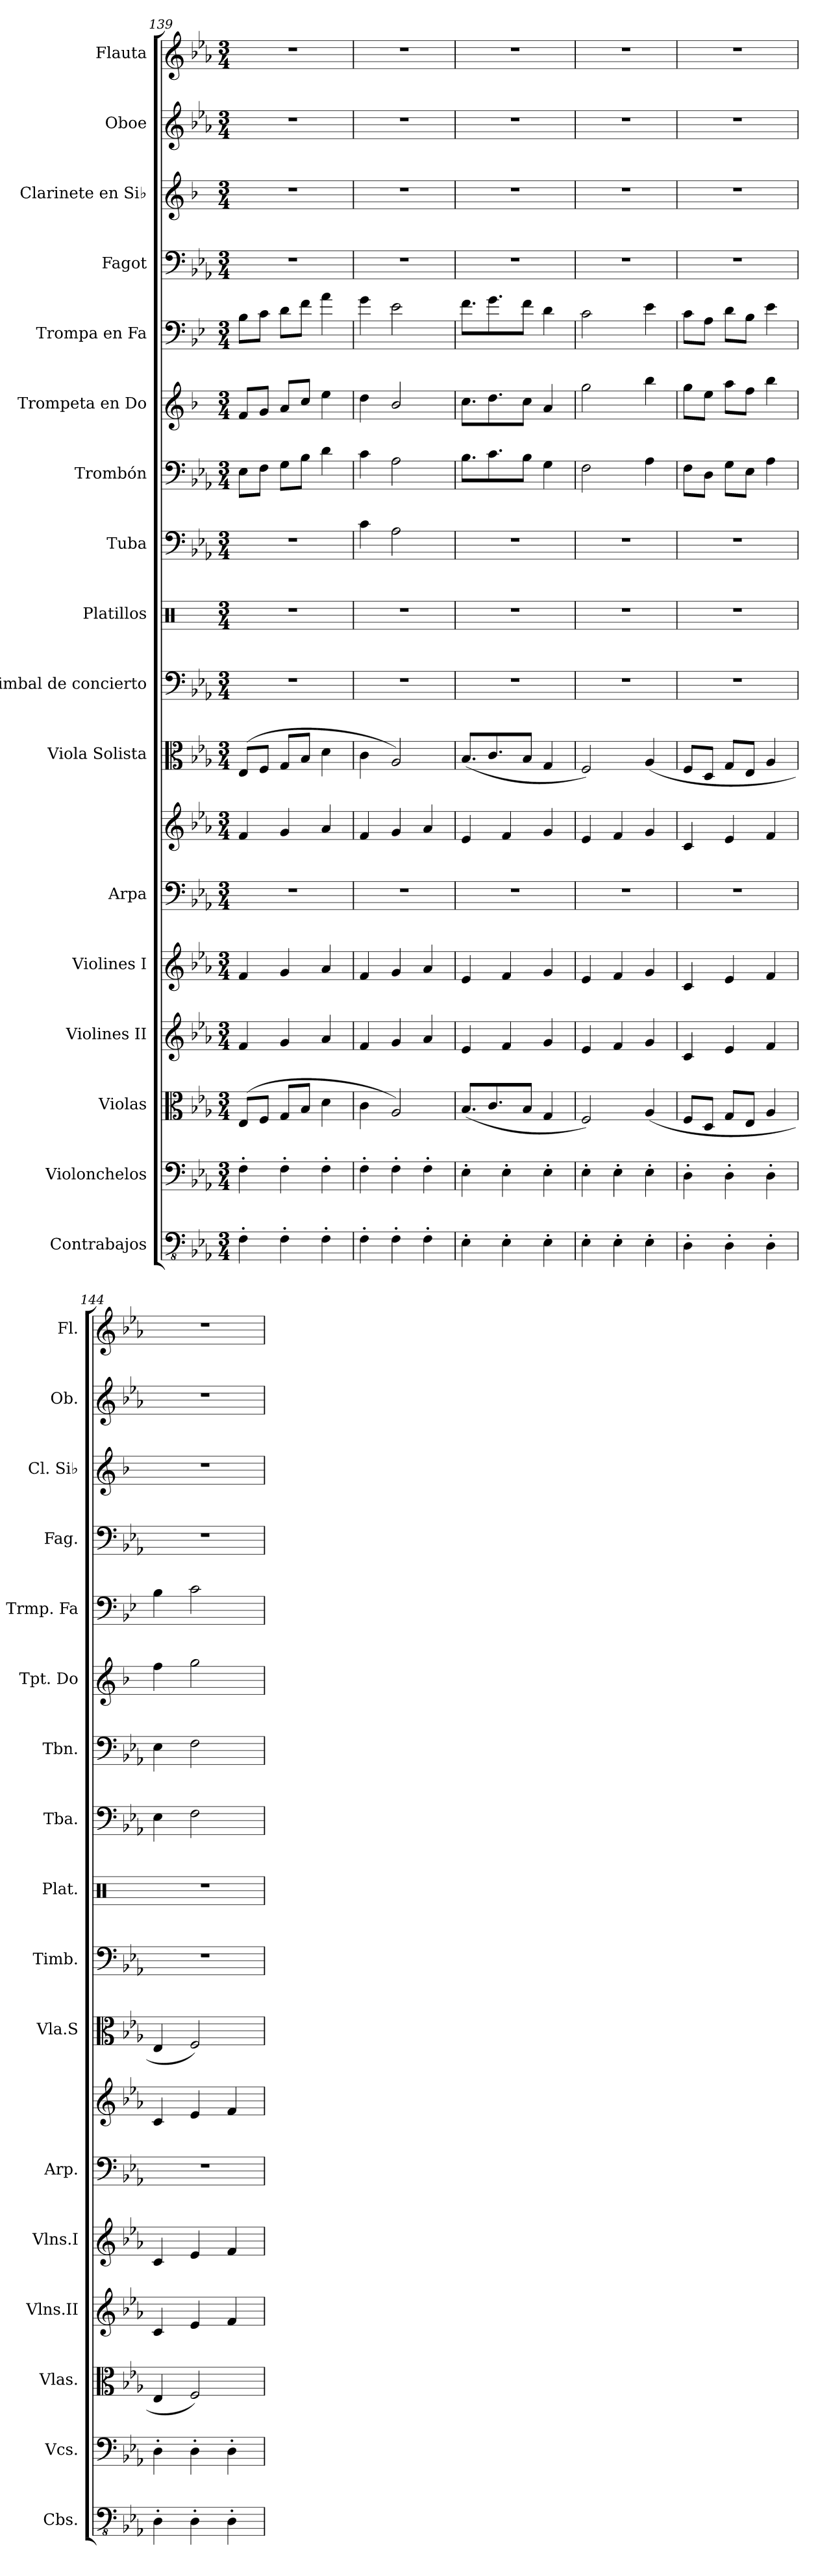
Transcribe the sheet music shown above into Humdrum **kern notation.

**kern	**kern	**kern	**kern	**kern	**kern	**kern	**kern	**kern	**kern	**kern	**kern	**kern	**kern	**kern	**kern	**kern	**kern
*part17	*part16	*part15	*part14	*part13	*part12	*part12	*part11	*part10	*part9	*part8	*part7	*part6	*part5	*part4	*part3	*part2	*part1
*staff18	*staff17	*staff16	*staff15	*staff14	*staff13	*staff12	*staff11	*staff10	*staff9	*staff8	*staff7	*staff6	*staff5	*staff4	*staff3	*staff2	*staff1
*I"Contrabajos	*I"Violonchelos	*I"Violas	*I"Violines II	*I"Violines I	*I"Arpa	*	*I"Viola Solista	*I"Timbal de concierto	*I"Platillos	*I"Tuba	*I"Trombón	*I"Trompeta en Do	*I"Trompa en Fa	*I"Fagot	*I"Clarinete en Si♭	*I"Oboe	*I"Flauta
*I'Cbs.	*I'Vcs.	*I'Vlas.	*I'Vlns.II	*I'Vlns.I	*I'Arp.	*	*I'Vla.S	*I'Timb.	*I'Plat.	*I'Tba.	*I'Tbn.	*I'Tpt. Do	*I'Trmp. Fa	*I'Fag.	*I'Cl. Si♭	*I'Ob.	*I'Fl.
*clefFv4	*clefF4	*clefC3	*clefG2	*clefG2	*clefF4	*clefG2	*clefC3	*clefF4	*clefX	*clefF4	*clefF4	*clefG2	*clefF4	*clefF4	*clefG2	*clefG2	*clefG2
*	*	*	*	*	*	*	*	*	*	*	*	*ITrd1c2	*ITrd4c7	*	*ITrd1c2	*	*
*k[b-e-a-]	*k[b-e-a-]	*k[b-e-a-]	*k[b-e-a-]	*k[b-e-a-]	*k[b-e-a-]	*k[b-e-a-]	*k[b-e-a-]	*k[b-e-a-]	*k[]	*k[b-e-a-]	*k[b-e-a-]	*k[b-e-a-]	*k[b-e-a-]	*k[b-e-a-]	*k[b-e-a-]	*k[b-e-a-]	*k[b-e-a-]
*M3/4	*M3/4	*M3/4	*M3/4	*M3/4	*M3/4	*M3/4	*M3/4	*M3/4	*M3/4	*M3/4	*M3/4	*M3/4	*M3/4	*M3/4	*M3/4	*M3/4	*M3/4
=139	=139	=139	=139	=139	=139	=139	=139	=139	=139	=139	=139	=139	=139	=139	=139	=139	=139
4FF'\	4F'\	(>8E-/L	4f/	4f/	2.r	4f/	(>8E-/L	2.r	2.r	2.r	8E-\L	8e-/L	8E-\L	2.r	2.r	2.r	2.r
.	.	8F/J	.	.	.	.	8F/J	.	.	.	8F\J	8f/J	8F\J	.	.	.	.
4FF'\	4F'\	8G/L	4g/	4g/	.	4g/	8G/L	.	.	.	8G\L	8g/L	8G\L	.	.	.	.
.	.	8B-/J	.	.	.	.	8B-/J	.	.	.	8B-\J	8b-/J	8B-\J	.	.	.	.
4FF'\	4F'\	4d\	4a-/	4a-/	.	4a-/	4d\	.	.	.	4d\	4dd\	4d\	.	.	.	.
=140	=140	=140	=140	=140	=140	=140	=140	=140	=140	=140	=140	=140	=140	=140	=140	=140	=140
4FF'\	4F'\	4c\	4f/	4f/	2.r	4f/	4c\	2.r	2.r	4c\	4c\	4cc\	4c\	2.r	2.r	2.r	2.r
4FF'\	4F'\	2A-/)	4g/	4g/	.	4g/	2A-/)	.	.	2A-\	2A-\	2a-/	2A-\	.	.	.	.
4FF'\	4F'\	.	4a-/	4a-/	.	4a-/	.	.	.	.	.	.	.	.	.	.	.
=141	=141	=141	=141	=141	=141	=141	=141	=141	=141	=141	=141	=141	=141	=141	=141	=141	=141
4EE-'\	4E-'\	(<8.B-/L	4e-/	4e-/	2.r	4e-/	(<8.B-/L	2.r	2.r	2.r	8.B-\L	8.b-\L	8.B-\L	2.r	2.r	2.r	2.r
.	.	8.c/	.	.	.	.	8.c/	.	.	.	8.c\	8.cc\	8.c\	.	.	.	.
4EE-'\	4E-'\	.	4f/	4f/	.	4f/	.	.	.	.	.	.	.	.	.	.	.
.	.	8B-/J	.	.	.	.	8B-/J	.	.	.	8B-\J	8b-\J	8B-\J	.	.	.	.
4EE-'\	4E-'\	4G/	4g/	4g/	.	4g/	4G/	.	.	.	4G\	4g/	4G\	.	.	.	.
=142	=142	=142	=142	=142	=142	=142	=142	=142	=142	=142	=142	=142	=142	=142	=142	=142	=142
4EE-'\	4E-'\	2F/)	4e-/	4e-/	2.r	4e-/	2F/)	2.r	2.r	2.r	2F\	2ff\	2F\	2.r	2.r	2.r	2.r
4EE-'\	4E-'\	.	4f/	4f/	.	4f/	.	.	.	.	.	.	.	.	.	.	.
4EE-'\	4E-'\	(>4A-/	4g/	4g/	.	4g/	(>4A-/	.	.	.	4A-\	4aa-\	4A-\	.	.	.	.
=143	=143	=143	=143	=143	=143	=143	=143	=143	=143	=143	=143	=143	=143	=143	=143	=143	=143
4DD'\	4D'\	8F/L	4c/	4c/	2.r	4c/	8F/L	2.r	2.r	2.r	8F\L	8ff\L	8F\L	2.r	2.r	2.r	2.r
.	.	8D/J	.	.	.	.	8D/J	.	.	.	8D\J	8dd\J	8D\J	.	.	.	.
4DD'\	4D'\	8G/L	4e-/	4e-/	.	4e-/	8G/L	.	.	.	8G\L	8gg\L	8G\L	.	.	.	.
.	.	8E-/J	.	.	.	.	8E-/J	.	.	.	8E-\J	8ee-\J	8E-\J	.	.	.	.
4DD'\	4D'\	4A-/	4f/	4f/	.	4f/	4A-/	.	.	.	4A-\	4aa-\	4A-\	.	.	.	.
=144	=144	=144	=144	=144	=144	=144	=144	=144	=144	=144	=144	=144	=144	=144	=144	=144	=144
4DD'\	4D'\	4E-/	4c/	4c/	2.r	4c/	4E-/	2.r	2.r	4E-\	4E-\	4ee-\	4E-\	2.r	2.r	2.r	2.r
4DD'\	4D'\	2F/)	4e-/	4e-/	.	4e-/	2F/)	.	.	2F\	2F\	2ff\	2F\	.	.	.	.
4DD'\	4D'\	.	4f/	4f/	.	4f/	.	.	.	.	.	.	.	.	.	.	.
=	=	=	=	=	=	=	=	=	=	=	=	=	=	=	=	=	=
*-	*-	*-	*-	*-	*-	*-	*-	*-	*-	*-	*-	*-	*-	*-	*-	*-	*-
